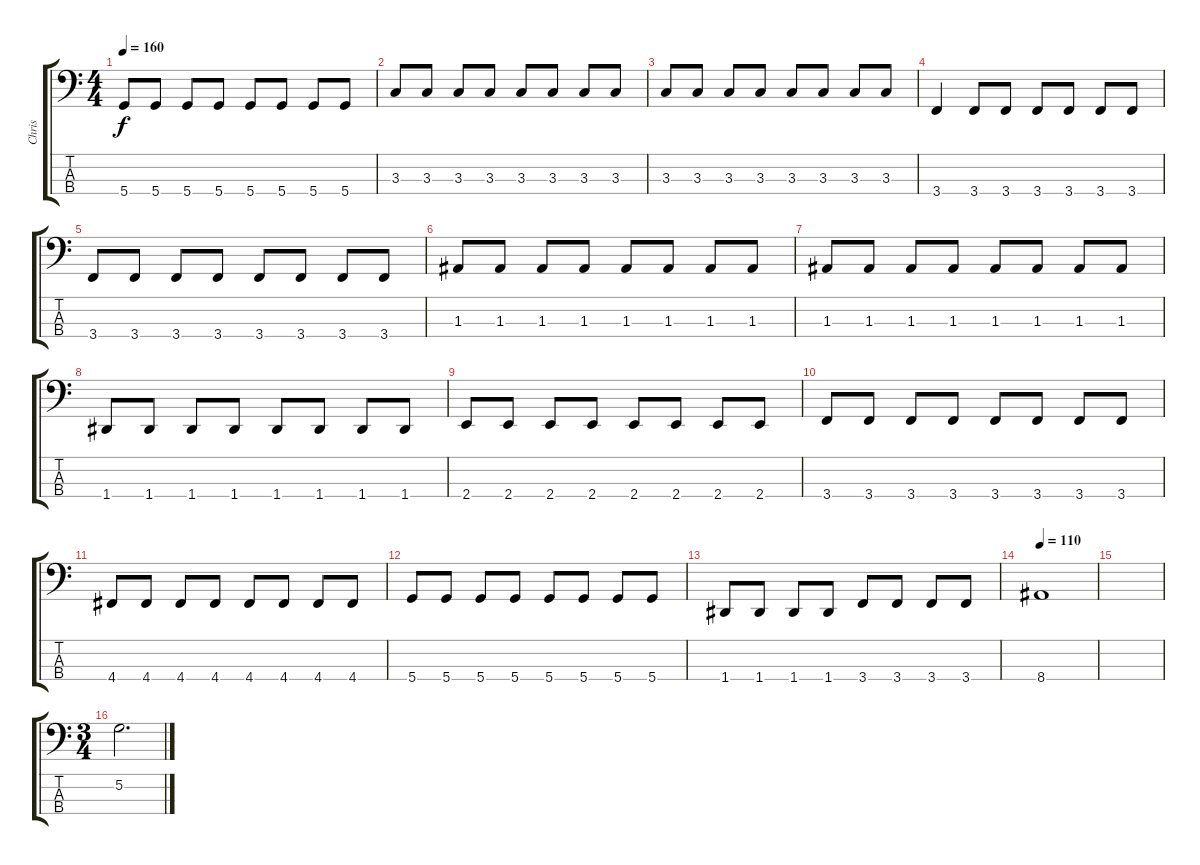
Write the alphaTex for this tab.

\track ("Chris " "Chris ") {instrument electricbassfinger}
\staff {score tabs}
\tuning (G2 D2 A1 D1) {hide}
\ts (4 4)
\tempo 160
\clef f4
\ks c
5.4.8{dy f} 5.4.8 5.4.8 5.4.8 5.4.8 5.4.8 5.4.8 5.4.8 |
3.3.8 3.3.8 3.3.8 3.3.8 3.3.8 3.3.8 3.3.8 3.3.8 |
3.3.8 3.3.8 3.3.8 3.3.8 3.3.8 3.3.8 3.3.8 3.3.8 |
3.4.4 3.4.8 3.4.8 3.4.8 3.4.8 3.4.8 3.4.8 |
3.4.8 3.4.8 3.4.8 3.4.8 3.4.8 3.4.8 3.4.8 3.4.8 |
1.3.8 1.3.8 1.3.8 1.3.8 1.3.8 1.3.8 1.3.8 1.3.8 |
1.3.8 1.3.8 1.3.8 1.3.8 1.3.8 1.3.8 1.3.8 1.3.8 |
1.4.8 1.4.8 1.4.8 1.4.8 1.4.8 1.4.8 1.4.8 1.4.8 |
2.4.8 2.4.8 2.4.8 2.4.8 2.4.8 2.4.8 2.4.8 2.4.8 |
3.4.8 3.4.8 3.4.8 3.4.8 3.4.8 3.4.8 3.4.8 3.4.8 |
4.4.8 4.4.8 4.4.8 4.4.8 4.4.8 4.4.8 4.4.8 4.4.8 |
5.4.8 5.4.8 5.4.8 5.4.8 5.4.8 5.4.8 5.4.8 5.4.8 |
1.4.8 1.4.8 1.4.8 1.4.8 3.4.8 3.4.8 3.4.8 3.4.8 |
\tempo 110
8.4.1 |
|
\ts (3 4)
5.2.2{d}
